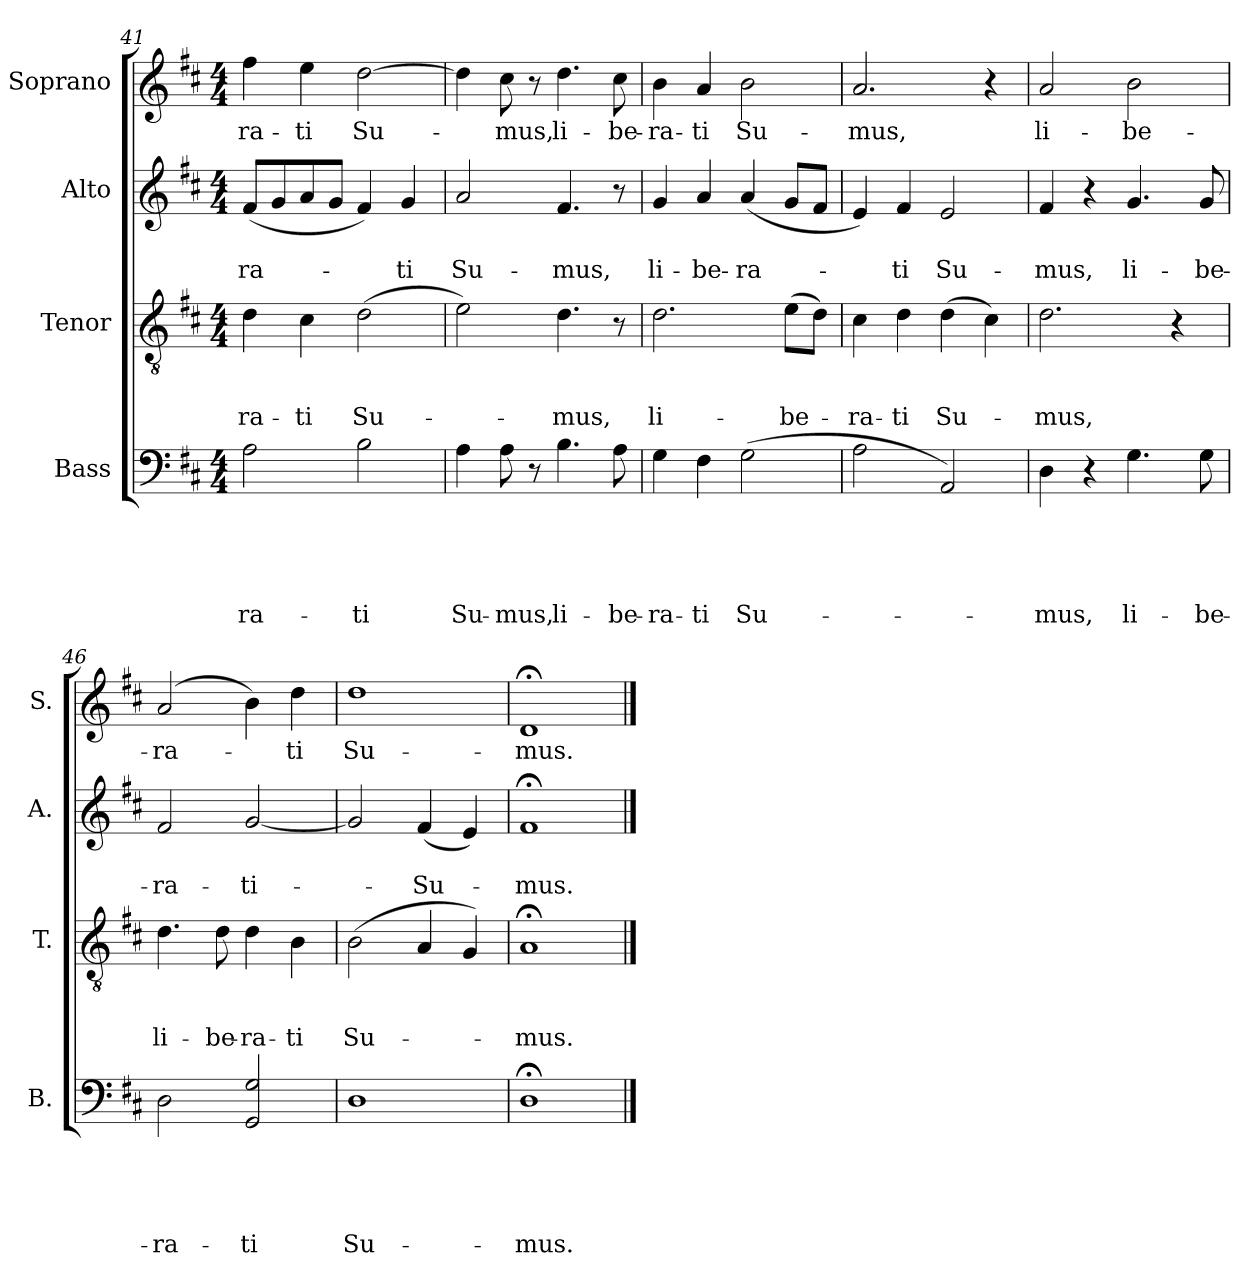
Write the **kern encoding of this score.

**kern	**text	**text	**text	**text	**text	**kern	**text	**text	**text	**kern	**text	**text	**kern	**text
*part4	*part4	*part4	*part4	*part4	*part4	*part3	*part3	*part3	*part3	*part2	*part2	*part2	*part1	*part1
*staff4	*staff4	*staff4	*staff4	*staff4	*staff4	*staff3	*staff3	*staff3	*staff3	*staff2	*staff2	*staff2	*staff1	*staff1
*I"Bass	*	*	*	*	*	*I"Tenor	*	*	*	*I"Alto	*	*	*I"Soprano	*
*I'B.	*	*	*	*	*	*I'T.	*	*	*	*I'A.	*	*	*I'S.	*
*clefF4	*	*	*	*	*	*clefGv2	*	*	*	*clefG2	*	*	*clefG2	*
*k[f#c#]	*	*	*	*	*	*k[f#c#]	*	*	*	*k[f#c#]	*	*	*k[f#c#]	*
*D:	*	*	*	*	*	*D:	*	*	*	*D:	*	*	*D:	*
*M4/4	*	*	*	*	*	*M4/4	*	*	*	*M4/4	*	*	*M4/4	*
=41	=41	=41	=41	=41	=41	=41	=41	=41	=41	=41	=41	=41	=41	=41
!	!	!	!	!	!LO:LY:b	!	!	!	!LO:LY:b	!	!	!LO:LY:b	!	!LO:LY:b
2A\	.	.	.	.	-ra-	4d\	.	.	-ra-	(<8f#/L	.	-ra-	4ff#\	-ra-
.	.	.	.	.	.	.	.	.	.	8g/	.	.	.	.
!	!	!	!	!	!	!	!	!	!LO:LY:b	!	!	!	!	!LO:LY:b
.	.	.	.	.	.	4c#\	.	.	-ti	8a/	.	.	4ee\	-ti
.	.	.	.	.	.	.	.	.	.	8g/J	.	.	.	.
!	!	!	!	!	!LO:LY:b	!	!	!	!LO:LY:b	!	!	!	!	!LO:LY:b
2B\	.	.	.	.	-ti	(>2d\	.	.	Su-	4f#/)	.	.	[>2dd\	Su-
!	!	!	!	!	!	!	!	!	!	!	!	!LO:LY:b	!	!
.	.	.	.	.	.	.	.	.	.	4g/	.	-ti	.	.
=42	=42	=42	=42	=42	=42	=42	=42	=42	=42	=42	=42	=42	=42	=42
!	!	!	!	!	!LO:LY:b	!	!	!	!	!	!	!LO:LY:b	!	!
4A\	.	.	.	.	Su-	2e\)	.	.	.	2a/	.	Su-	4dd\]	.
!	!	!	!	!	!LO:LY:b	!	!	!	!	!	!	!	!	!LO:LY:b
8A\	.	.	.	.	-mus,	.	.	.	.	.	.	.	8cc#\	-mus,
8r	.	.	.	.	.	.	.	.	.	.	.	.	8r	.
!	!	!	!	!	!LO:LY:b	!	!	!	!LO:LY:b	!	!	!LO:LY:b	!	!LO:LY:b
4.B\	.	.	.	.	li-	4.d\	.	.	-mus,	4.f#/	.	-mus,	4.dd\	li-
!	!	!	!	!	!LO:LY:b	!	!	!	!	!	!	!	!	!LO:LY:b
8A\	.	.	.	.	-be-	8r	.	.	.	8r	.	.	8cc#\	-be-
!!LO:PB:g=z
=43	=43	=43	=43	=43	=43	=43	=43	=43	=43	=43	=43	=43	=43	=43
!	!	!	!	!	!LO:LY:b	!	!	!	!LO:LY:b	!	!	!LO:LY:b	!	!LO:LY:b
4G\	.	.	.	.	-ra-	2.d\	.	.	li-	4g/	.	li-	4b\	-ra-
!	!	!	!	!	!LO:LY:b	!	!	!	!	!	!	!LO:LY:b	!	!LO:LY:b
4F#\	.	.	.	.	-ti	.	.	.	.	4a/	.	-be-	4a/	-ti
!	!	!	!	!	!LO:LY:b	!	!	!	!	!	!	!LO:LY:b	!	!LO:LY:b
(>2G\	.	.	.	.	Su-	.	.	.	.	(<4a/	.	-ra-	2b\	Su-
!	!	!	!	!	!	!	!	!	!LO:LY:b	!	!	!	!	!
.	.	.	.	.	.	(>8e\L	.	.	-be-	8g/L	.	.	.	.
.	.	.	.	.	.	8d\J)	.	.	.	8f#/J	.	.	.	.
=44	=44	=44	=44	=44	=44	=44	=44	=44	=44	=44	=44	=44	=44	=44
!	!	!	!	!	!	!	!	!	!LO:LY:b	!	!	!	!	!LO:LY:b
2A\	.	.	.	.	.	4c#\	.	.	-ra-	4e/)	.	.	2.a/	-mus,
!	!	!	!	!	!	!	!	!	!LO:LY:b	!	!	!LO:LY:b	!	!
.	.	.	.	.	.	4d\	.	.	-ti	4f#/	.	-ti	.	.
!	!	!	!	!	!	!	!	!	!LO:LY:b	!	!	!LO:LY:b	!	!
2AA/)	.	.	.	.	.	(>4d\	.	.	Su-	2e/	.	Su-	.	.
.	.	.	.	.	.	4c#\)	.	.	.	.	.	.	4r	.
=45	=45	=45	=45	=45	=45	=45	=45	=45	=45	=45	=45	=45	=45	=45
!	!	!	!	!	!LO:LY:b	!	!	!	!LO:LY:b	!	!	!LO:LY:b	!	!LO:LY:b
4D\	.	.	.	.	-mus,	2.d\	.	.	-mus,	4f#/	.	-mus,	2a/	li-
4r	.	.	.	.	.	.	.	.	.	4r	.	.	.	.
!	!	!	!	!	!LO:LY:b	!	!	!	!	!	!	!LO:LY:b	!	!LO:LY:b
4.G\	.	.	.	.	li-	.	.	.	.	4.g/	.	li-	2b\	-be-
.	.	.	.	.	.	4r	.	.	.	.	.	.	.	.
!	!	!	!	!	!LO:LY:b	!	!	!	!	!	!	!LO:LY:b	!	!
8G\	.	.	.	.	-be-	.	.	.	.	8g/	.	-be-	.	.
=46	=46	=46	=46	=46	=46	=46	=46	=46	=46	=46	=46	=46	=46	=46
!	!	!	!	!	!LO:LY:b	!	!	!	!LO:LY:b	!	!	!LO:LY:b	!	!LO:LY:b
2D\	.	.	.	.	-ra-	4.d\	.	.	li-	2f#/	.	-ra-	(2a/	-ra-
!	!	!	!	!	!	!	!	!	!LO:LY:b	!	!	!	!	!
.	.	.	.	.	.	8d\	.	.	-be-	.	.	.	.	.
!	!	!	!	!	!LO:LY:b	!	!	!	!LO:LY:b:rj	!	!	!LO:LY:b	!	!
2GG/ 2G/	.	.	.	.	-ti	4d\	.	.	-ra-	[<2g/	.	-ti-	4b\)	.
!	!	!	!	!	!	!	!	!	!LO:LY:b	!	!	!	!	!LO:LY:b
.	.	.	.	.	.	4B\	.	.	-ti	.	.	.	4dd\	-ti
=47	=47	=47	=47	=47	=47	=47	=47	=47	=47	=47	=47	=47	=47	=47
!	!	!	!	!	!LO:LY:b	!	!	!	!LO:LY:b	!	!	!	!	!LO:LY:b
1D	.	.	.	.	Su-	(>2B\	.	.	Su-	2g/]	.	.	1dd	Su-
!	!	!	!	!	!	!	!	!	!	!	!	!LO:LY:b	!	!
.	.	.	.	.	.	4A/	.	.	.	(<4f#/	.	-Su-	.	.
.	.	.	.	.	.	4G/)	.	.	.	4e/)	.	.	.	.
=48	=48	=48	=48	=48	=48	=48	=48	=48	=48	=48	=48	=48	=48	=48
!	!	!	!	!	!LO:LY:b	!	!	!	!LO:LY:b	!	!	!LO:LY:b	!	!LO:LY:b
1D;<	.	.	.	.	-mus.	1A;	.	.	-mus.	1f#;	.	-mus.	1d;	-mus.
==	==	==	==	==	==	==	==	==	==	==	==	==	==	==
*-	*-	*-	*-	*-	*-	*-	*-	*-	*-	*-	*-	*-	*-	*-
